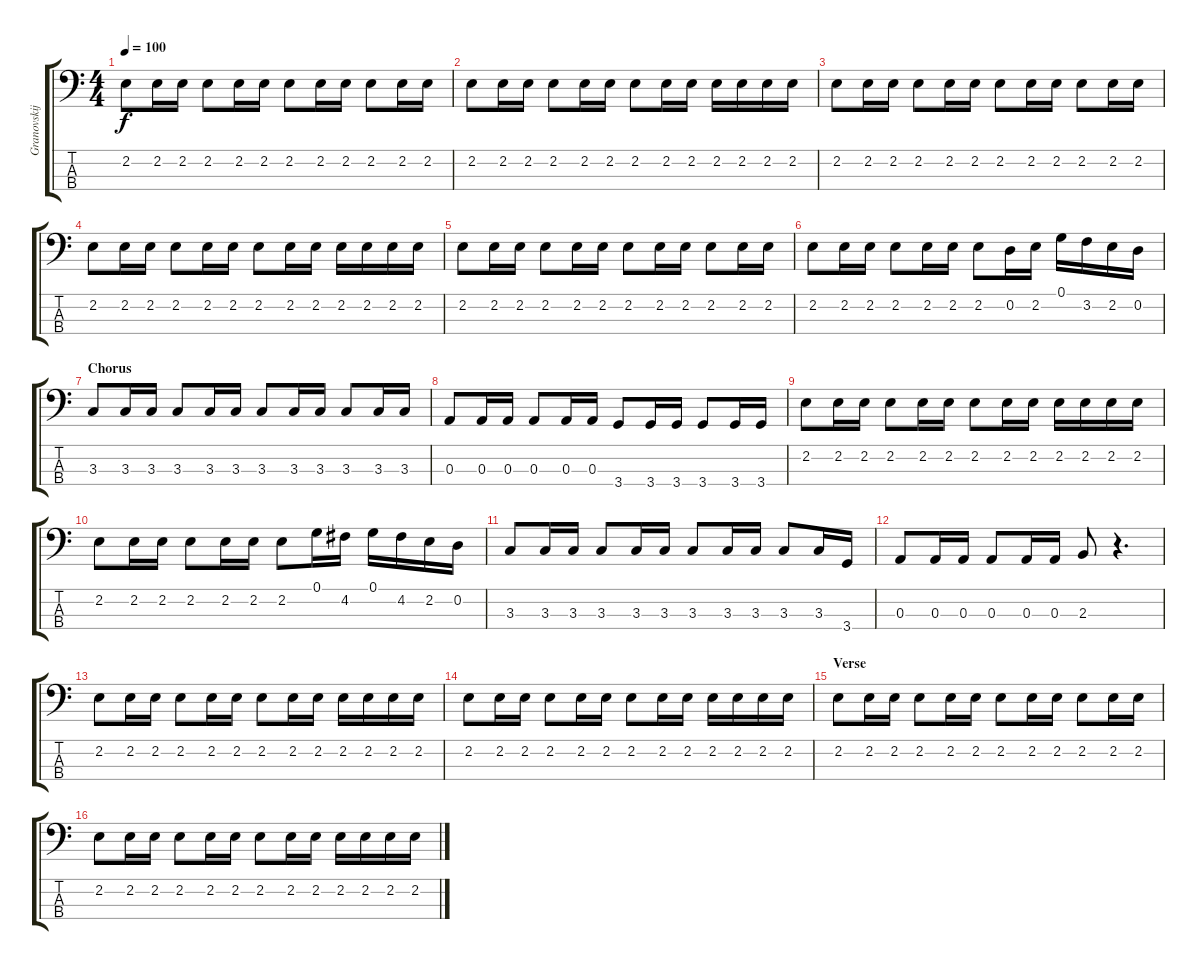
\track ("Granovskij " "Granovskij") {instrument electricbassfinger}
\staff {score tabs}
\tuning (G2 D2 A1 E1) {hide}
\ts (4 4)
\tempo 100
\clef f4
\ks c
2.2.8{dy f} 2.2.16 2.2.16 2.2.8 2.2.16 2.2.16 2.2.8 2.2.16 2.2.16 2.2.8 2.2.16 2.2.16 |
2.2.8 2.2.16 2.2.16 2.2.8 2.2.16 2.2.16 2.2.8 2.2.16 2.2.16 2.2.16 2.2.16 2.2.16 2.2.16 |
2.2.8 2.2.16 2.2.16 2.2.8 2.2.16 2.2.16 2.2.8 2.2.16 2.2.16 2.2.8 2.2.16 2.2.16 |
2.2.8 2.2.16 2.2.16 2.2.8 2.2.16 2.2.16 2.2.8 2.2.16 2.2.16 2.2.16 2.2.16 2.2.16 2.2.16 |
2.2.8 2.2.16 2.2.16 2.2.8 2.2.16 2.2.16 2.2.8 2.2.16 2.2.16 2.2.8 2.2.16 2.2.16 |
2.2.8 2.2.16 2.2.16 2.2.8 2.2.16 2.2.16 2.2.8 0.2.16 2.2.16 0.1.16 3.2.16 2.2.16 0.2.16 |
\section ("" "Chorus")
3.3.8 3.3.16 3.3.16 3.3.8 3.3.16 3.3.16 3.3.8 3.3.16 3.3.16 3.3.8 3.3.16 3.3.16 |
0.3.8 0.3.16 0.3.16 0.3.8 0.3.16 0.3.16 3.4.8 3.4.16 3.4.16 3.4.8 3.4.16 3.4.16 |
2.2.8 2.2.16 2.2.16 2.2.8 2.2.16 2.2.16 2.2.8 2.2.16 2.2.16 2.2.16 2.2.16 2.2.16 2.2.16 |
2.2.8 2.2.16 2.2.16 2.2.8 2.2.16 2.2.16 2.2.8 0.1.16 4.2.16 0.1.16 4.2.16 2.2.16 0.2.16 |
3.3.8 3.3.16 3.3.16 3.3.8 3.3.16 3.3.16 3.3.8 3.3.16 3.3.16 3.3.8 3.3.16 3.4.16 |
0.3.8 0.3.16 0.3.16 0.3.8 0.3.16 0.3.16 2.3.8 r.4{d} |
2.2.8 2.2.16 2.2.16 2.2.8 2.2.16 2.2.16 2.2.8 2.2.16 2.2.16 2.2.16 2.2.16 2.2.16 2.2.16 |
2.2.8 2.2.16 2.2.16 2.2.8 2.2.16 2.2.16 2.2.8 2.2.16 2.2.16 2.2.16 2.2.16 2.2.16 2.2.16 |
\section ("" "Verse")
2.2.8 2.2.16 2.2.16 2.2.8 2.2.16 2.2.16 2.2.8 2.2.16 2.2.16 2.2.8 2.2.16 2.2.16 |
2.2.8 2.2.16 2.2.16 2.2.8 2.2.16 2.2.16 2.2.8 2.2.16 2.2.16 2.2.16 2.2.16 2.2.16 2.2.16
